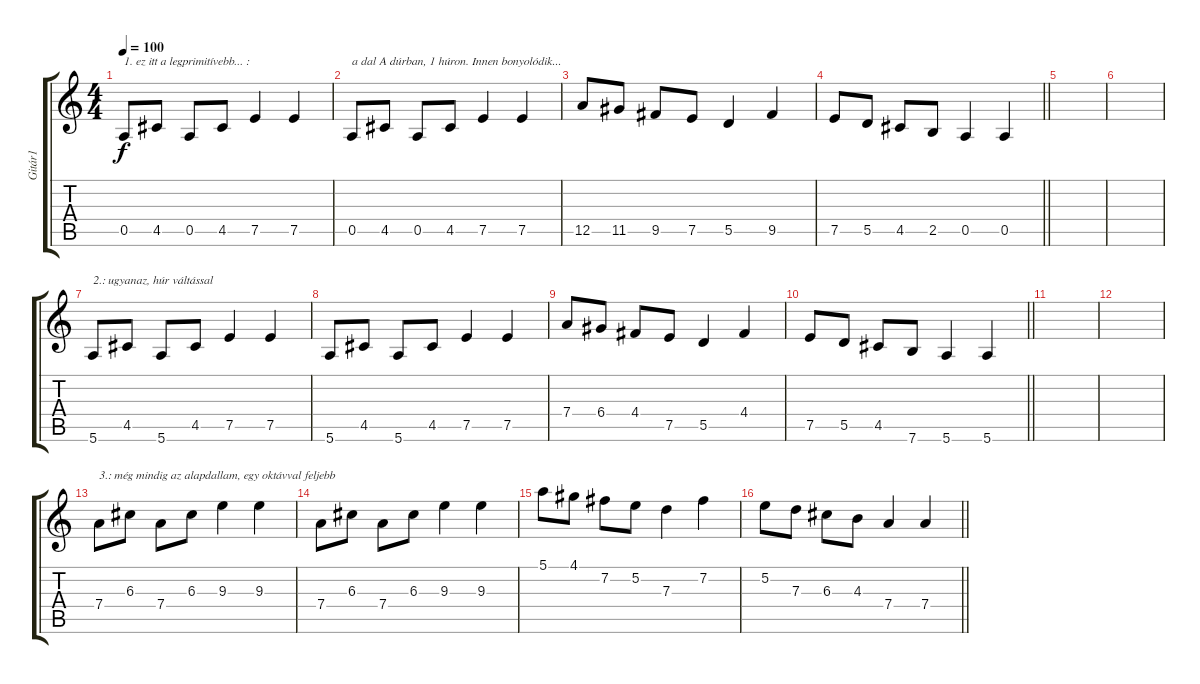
\track ("Gitár1" "Gitár1") {instrument acousticguitarnylon}
\staff {score tabs}
\tuning (E4 B3 G3 D3 A2 E2) {hide}
\ts (4 4)
\tempo 100
\clef g2
\ks c
0.5.8{txt "1. ez itt a legprimitívebb... :" dy f instrument acousticguitarnylon} 4.5.8 0.5.8 4.5.8 7.5.4 7.5.4 |
0.5.8{txt "a dal A dúrban, 1 húron. Innen bonyolódik..."} 4.5.8 0.5.8 4.5.8 7.5.4 7.5.4 |
12.5.8 11.5.8 9.5.8 7.5.8 5.5.4 9.5.4 |
\barLineRight lightlight
7.5.8 5.5.8 4.5.8 2.5.8 0.5.4 0.5.4 |
|
|
5.6.8{txt "2.: ugyanaz, húr váltással"} 4.5.8 5.6.8 4.5.8 7.5.4 7.5.4 |
5.6.8 4.5.8 5.6.8 4.5.8 7.5.4 7.5.4 |
7.4.8 6.4.8 4.4.8 7.5.8 5.5.4 4.4.4 |
\barLineRight lightlight
7.5.8 5.5.8 4.5.8 7.6.8 5.6.4 5.6.4 |
|
|
7.4.8{txt "3.: még mindig az alapdallam, egy oktávval feljebb"} 6.3.8 7.4.8 6.3.8 9.3.4 9.3.4 |
7.4.8 6.3.8 7.4.8 6.3.8 9.3.4 9.3.4 |
5.1.8 4.1.8 7.2.8 5.2.8 7.3.4 7.2.4 |
\barLineRight lightlight
5.2.8 7.3.8 6.3.8 4.3.8 7.4.4 7.4.4
